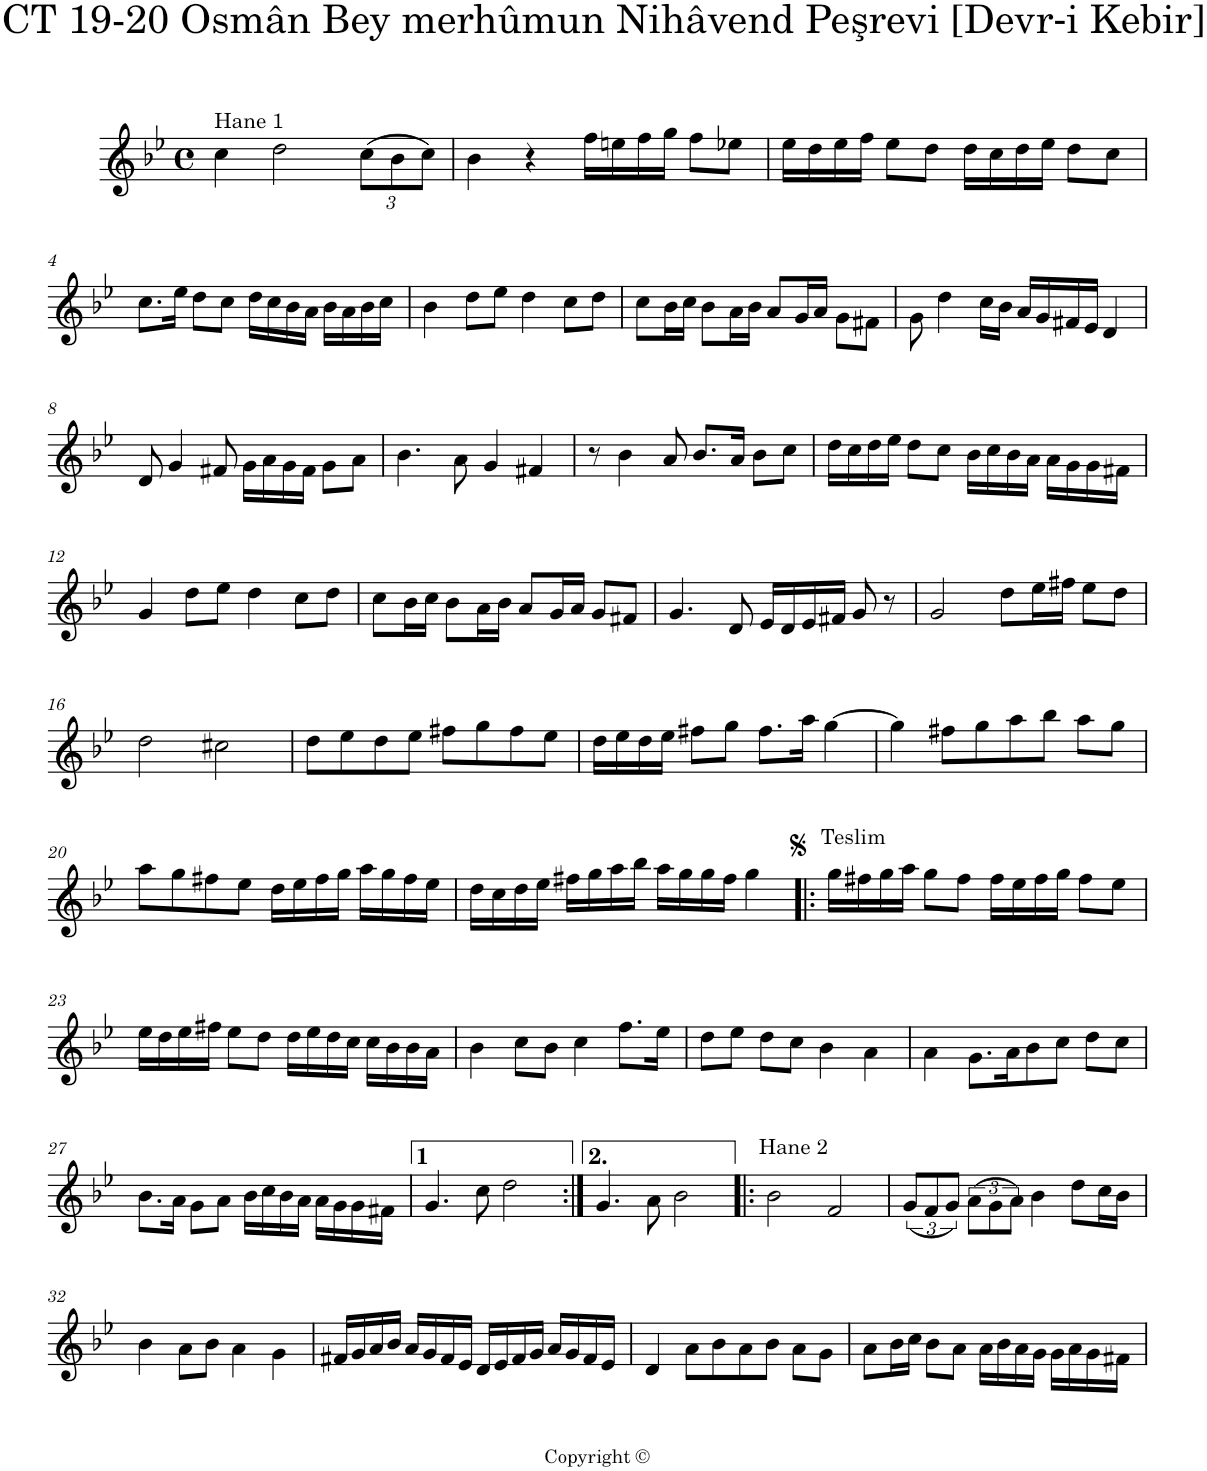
**kern
*part1
*staff1
*I"Piano
*I'Pno
*clefG2
*k[b-e-]
*B-:
*M4/4
*met(c)
=1
!LO:TX:a:t=Hane 1
4cc\
2dd\
*Xbrackettup
(12cc\L
12b-\
12cc\J)
=2
4b-\
4r
16ff\LL
16een\
16ff\
16gg\JJ
8ff\L
8ee-X\J
=3
16ee-\LL
16dd\
16ee-\
16ff\JJ
8ee-\L
8dd\J
16dd\LL
16cc\
16dd\
16ee-\JJ
8dd\L
8cc\J
!!LO:LB:g=z
=4
8.cc\L
16ee-\Jk
8dd\L
8cc\J
16dd\LL
16cc\
16b-\
16a\JJ
16b-\LL
16a\
16b-\
16cc\JJ
=5
4b-\
8dd\L
8ee-\J
4dd\
8cc\L
8dd\J
=6
8cc\L
16b-\L
16cc\JJ
8b-\L
16a\L
16b-\JJ
8a/L
16g/L
16a/JJ
8g\L
8f#X\J
=7
8g\
4dd\
16cc\LL
16b-\JJ
16a/LL
16g/
16f#X/
16e-/JJ
4d/
!!LO:LB:g=z
=8
8d/
4g/
8f#X/
16g\LL
16a\
16g\
16f#\JJ
8g\L
8a\J
=9
4.b-\
8a\
4g/
4f#X/
=10
8r
4b-\
8a/
8.b-/L
16a/Jk
8b-\L
8cc\J
=11
16dd\LL
16cc\
16dd\
16ee-\JJ
8dd\L
8cc\J
16b-\LL
16cc\
16b-\
16a\JJ
16a\LL
16g\
16g\
16f#X\JJ
!!LO:LB:g=z
=12
4g/
8dd\L
8ee-\J
4dd\
8cc\L
8dd\J
=13
8cc\L
16b-\L
16cc\JJ
8b-\L
16a\L
16b-\JJ
8a/L
16g/L
16a/JJ
8g/L
8f#X/J
=14
4.g/
8d/
16e-/LL
16d/
16e-/
16f#X/JJ
8g/
8r
=15
2g/
8dd\L
16ee-\L
16ff#X\JJ
8ee-\L
8dd\J
!!LO:LB:g=z
=16
2dd\
2cc#X\
=17
8dd\L
8ee-\
8dd\
8ee-\J
8ff#X\L
8gg\
8ff#\
8ee-\J
=18
16dd\LL
16ee-\
16dd\
16ee-\JJ
8ff#X\L
8gg\J
8.ff#\L
16aa\Jk
[4gg\
=19
4gg\]
8ff#X\L
8gg\
8aa\
8bb-\J
8aa\L
8gg\J
!!LO:LB:g=z
=20
8aa\L
8gg\
8ff#X\
8ee-\J
16dd\LL
16ee-\
16ff#\
16gg\JJ
16aa\LL
16gg\
16ff#\
16ee-\JJ
=21
16dd\LL
16cc\
16dd\
16ee-\JJ
16ff#X\LL
16gg\
16aa\
16bb-\JJ
16aa\LL
16gg\
16gg\
16ff#\JJ
4gg\
=22!|:
!LO:TX:a:t=Teslim
16gg\LL
16ff#X\
16gg\
16aa\JJ
8gg\L
8ff#\J
16ff#\LL
16ee-\
16ff#\
16gg\JJ
8ff#\L
8ee-\J
!!LO:LB:g=z
=23
16ee-\LL
16dd\
16ee-\
16ff#X\JJ
8ee-\L
8dd\J
16dd\LL
16ee-\
16dd\
16cc\JJ
16cc\LL
16b-\
16b-\
16a\JJ
=24
4b-\
8cc\L
8b-\J
4cc\
8.ff\L
16ee-\Jk
=25
8dd\L
8ee-\J
8dd\L
8cc\J
4b-\
4a\
=26
4a\
8.g\L
16a\K
8b-\
8cc\J
8dd\L
8cc\J
!!LO:LB:g=z
=27
8.b-\L
16a\Jk
8g\L
8a\J
16b-\LL
16cc\
16b-\
16a\JJ
16a\LL
16g\
16g\
16f#X\JJ
=28
4.g/
8cc\
2dd\
=29:|!
4.g/
8a\
2b-\
=30!|:
!LO:TX:a:t=Hane 2
2b-\
2f/
=31
*brackettup
(12g/L
12f/
12g/J)
(12a\L
12g\
12a\J)
4b-\
8dd\L
16cc\L
16b-\JJ
!!LO:LB:g=z
=32
4b-\
8a\L
8b-\J
4a\
4g\
=33
16f#X/LL
16g/
16a/
16b-/JJ
16a/LL
16g/
16f#/
16e-/JJ
16d/LL
16e-/
16f#/
16g/JJ
16a/LL
16g/
16f#/
16e-/JJ
=34
4d/
8a\L
8b-\
8a\
8b-\J
8a\L
8g\J
=35
8a\L
16b-\L
16cc\JJ
8b-\L
8a\J
16a\LL
16b-\
16a\
16g\JJ
16g\LL
16a\
16g\
16f#X\JJ
=
*-
